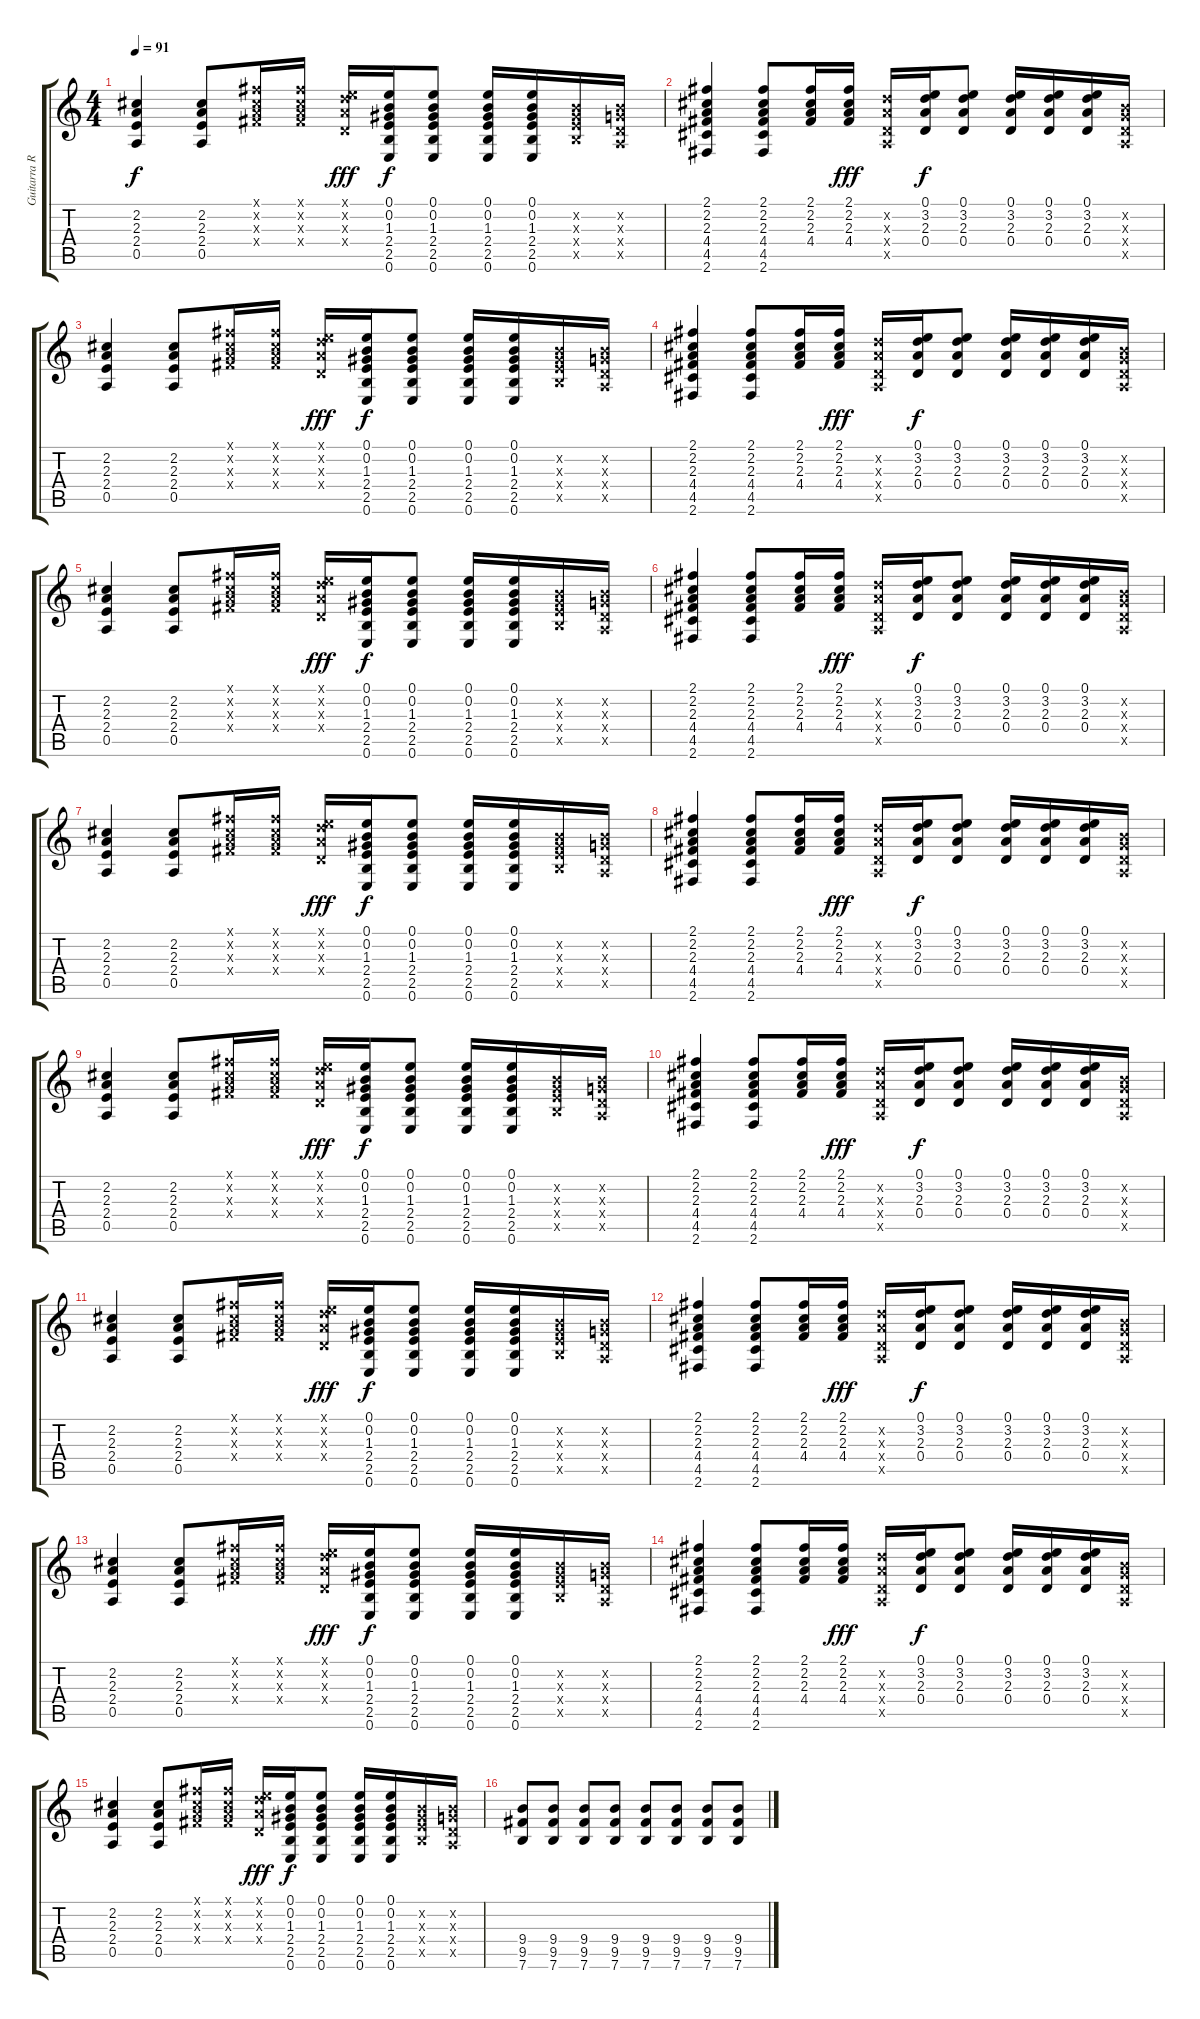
\track ("Guitarra Rítmica" "Guitarra R") {instrument electricguitarclean}
\staff {score tabs}
\tuning (E4 B3 G3 D3 A2 E2) {hide}
\ts (4 4)
\tempo 91
\clef g2
\ks c
(2.2 2.3 2.4 0.5).4{dy f} (2.2 2.3 2.4 0.5).8 (2.1{x} 2.2{x} 2.3{x} 4.4{x}).16 (2.1{x} 2.2{x} 2.3{x} 4.4{x}).16 (0.1{x} 3.2{x} 2.3{x} 0.4{x}).16{dy fff} (0.1 0.2 1.3 2.4 2.5 0.6).16{dy f} (0.1 0.2 1.3 2.4 2.5 0.6).8 (0.1 0.2 1.3 2.4 2.5 0.6).16 (0.1 0.2 1.3 2.4 2.5 0.6).16 (0.2{x} 1.3{x} 2.4{x} 2.5{x}).16 (0.2{x} 0.3{x} 0.4{x} 0.5{x}).16 |
(2.1 2.2 2.3 4.4 4.5 2.6).4 (2.1 2.2 2.3 4.4 4.5 2.6).8 (2.1 2.2 2.3 4.4).16 (2.1 2.2 2.3 4.4).16{dy fff} (3.2{x} 2.3{x} 0.4{x} 0.5{x}).16 (0.1 3.2 2.3 0.4).16{dy f} (0.1 3.2 2.3 0.4).8 (0.1 3.2 2.3 0.4).16 (0.1 3.2 2.3 0.4).16 (0.1 3.2 2.3 0.4).16 (0.2{x} 0.3{x} 0.4{x} 0.5{x}).16 |
(2.2 2.3 2.4 0.5).4 (2.2 2.3 2.4 0.5).8 (2.1{x} 2.2{x} 2.3{x} 4.4{x}).16 (2.1{x} 2.2{x} 2.3{x} 4.4{x}).16 (0.1{x} 3.2{x} 2.3{x} 0.4{x}).16{dy fff} (0.1 0.2 1.3 2.4 2.5 0.6).16{dy f} (0.1 0.2 1.3 2.4 2.5 0.6).8 (0.1 0.2 1.3 2.4 2.5 0.6).16 (0.1 0.2 1.3 2.4 2.5 0.6).16 (0.2{x} 1.3{x} 2.4{x} 2.5{x}).16 (0.2{x} 0.3{x} 0.4{x} 0.5{x}).16 |
(2.1 2.2 2.3 4.4 4.5 2.6).4 (2.1 2.2 2.3 4.4 4.5 2.6).8 (2.1 2.2 2.3 4.4).16 (2.1 2.2 2.3 4.4).16{dy fff} (3.2{x} 2.3{x} 0.4{x} 0.5{x}).16 (0.1 3.2 2.3 0.4).16{dy f} (0.1 3.2 2.3 0.4).8 (0.1 3.2 2.3 0.4).16 (0.1 3.2 2.3 0.4).16 (0.1 3.2 2.3 0.4).16 (0.2{x} 0.3{x} 0.4{x} 0.5{x}).16 |
(2.2 2.3 2.4 0.5).4 (2.2 2.3 2.4 0.5).8 (2.1{x} 2.2{x} 2.3{x} 4.4{x}).16 (2.1{x} 2.2{x} 2.3{x} 4.4{x}).16 (0.1{x} 3.2{x} 2.3{x} 0.4{x}).16{dy fff} (0.1 0.2 1.3 2.4 2.5 0.6).16{dy f} (0.1 0.2 1.3 2.4 2.5 0.6).8 (0.1 0.2 1.3 2.4 2.5 0.6).16 (0.1 0.2 1.3 2.4 2.5 0.6).16 (0.2{x} 1.3{x} 2.4{x} 2.5{x}).16 (0.2{x} 0.3{x} 0.4{x} 0.5{x}).16 |
(2.1 2.2 2.3 4.4 4.5 2.6).4 (2.1 2.2 2.3 4.4 4.5 2.6).8 (2.1 2.2 2.3 4.4).16 (2.1 2.2 2.3 4.4).16{dy fff} (3.2{x} 2.3{x} 0.4{x} 0.5{x}).16 (0.1 3.2 2.3 0.4).16{dy f} (0.1 3.2 2.3 0.4).8 (0.1 3.2 2.3 0.4).16 (0.1 3.2 2.3 0.4).16 (0.1 3.2 2.3 0.4).16 (0.2{x} 0.3{x} 0.4{x} 0.5{x}).16 |
(2.2 2.3 2.4 0.5).4 (2.2 2.3 2.4 0.5).8 (2.1{x} 2.2{x} 2.3{x} 4.4{x}).16 (2.1{x} 2.2{x} 2.3{x} 4.4{x}).16 (0.1{x} 3.2{x} 2.3{x} 0.4{x}).16{dy fff} (0.1 0.2 1.3 2.4 2.5 0.6).16{dy f} (0.1 0.2 1.3 2.4 2.5 0.6).8 (0.1 0.2 1.3 2.4 2.5 0.6).16 (0.1 0.2 1.3 2.4 2.5 0.6).16 (0.2{x} 1.3{x} 2.4{x} 2.5{x}).16 (0.2{x} 0.3{x} 0.4{x} 0.5{x}).16 |
(2.1 2.2 2.3 4.4 4.5 2.6).4 (2.1 2.2 2.3 4.4 4.5 2.6).8 (2.1 2.2 2.3 4.4).16 (2.1 2.2 2.3 4.4).16{dy fff} (3.2{x} 2.3{x} 0.4{x} 0.5{x}).16 (0.1 3.2 2.3 0.4).16{dy f} (0.1 3.2 2.3 0.4).8 (0.1 3.2 2.3 0.4).16 (0.1 3.2 2.3 0.4).16 (0.1 3.2 2.3 0.4).16 (0.2{x} 0.3{x} 0.4{x} 0.5{x}).16 |
(2.2 2.3 2.4 0.5).4 (2.2 2.3 2.4 0.5).8 (2.1{x} 2.2{x} 2.3{x} 4.4{x}).16 (2.1{x} 2.2{x} 2.3{x} 4.4{x}).16 (0.1{x} 3.2{x} 2.3{x} 0.4{x}).16{dy fff} (0.1 0.2 1.3 2.4 2.5 0.6).16{dy f} (0.1 0.2 1.3 2.4 2.5 0.6).8 (0.1 0.2 1.3 2.4 2.5 0.6).16 (0.1 0.2 1.3 2.4 2.5 0.6).16 (0.2{x} 1.3{x} 2.4{x} 2.5{x}).16 (0.2{x} 0.3{x} 0.4{x} 0.5{x}).16 |
(2.1 2.2 2.3 4.4 4.5 2.6).4 (2.1 2.2 2.3 4.4 4.5 2.6).8 (2.1 2.2 2.3 4.4).16 (2.1 2.2 2.3 4.4).16{dy fff} (3.2{x} 2.3{x} 0.4{x} 0.5{x}).16 (0.1 3.2 2.3 0.4).16{dy f} (0.1 3.2 2.3 0.4).8 (0.1 3.2 2.3 0.4).16 (0.1 3.2 2.3 0.4).16 (0.1 3.2 2.3 0.4).16 (0.2{x} 0.3{x} 0.4{x} 0.5{x}).16 |
(2.2 2.3 2.4 0.5).4 (2.2 2.3 2.4 0.5).8 (2.1{x} 2.2{x} 2.3{x} 4.4{x}).16 (2.1{x} 2.2{x} 2.3{x} 4.4{x}).16 (0.1{x} 3.2{x} 2.3{x} 0.4{x}).16{dy fff} (0.1 0.2 1.3 2.4 2.5 0.6).16{dy f} (0.1 0.2 1.3 2.4 2.5 0.6).8 (0.1 0.2 1.3 2.4 2.5 0.6).16 (0.1 0.2 1.3 2.4 2.5 0.6).16 (0.2{x} 1.3{x} 2.4{x} 2.5{x}).16 (0.2{x} 0.3{x} 0.4{x} 0.5{x}).16 |
(2.1 2.2 2.3 4.4 4.5 2.6).4 (2.1 2.2 2.3 4.4 4.5 2.6).8 (2.1 2.2 2.3 4.4).16 (2.1 2.2 2.3 4.4).16{dy fff} (3.2{x} 2.3{x} 0.4{x} 0.5{x}).16 (0.1 3.2 2.3 0.4).16{dy f} (0.1 3.2 2.3 0.4).8 (0.1 3.2 2.3 0.4).16 (0.1 3.2 2.3 0.4).16 (0.1 3.2 2.3 0.4).16 (0.2{x} 0.3{x} 0.4{x} 0.5{x}).16 |
(2.2 2.3 2.4 0.5).4 (2.2 2.3 2.4 0.5).8 (2.1{x} 2.2{x} 2.3{x} 4.4{x}).16 (2.1{x} 2.2{x} 2.3{x} 4.4{x}).16 (0.1{x} 3.2{x} 2.3{x} 0.4{x}).16{dy fff} (0.1 0.2 1.3 2.4 2.5 0.6).16{dy f} (0.1 0.2 1.3 2.4 2.5 0.6).8 (0.1 0.2 1.3 2.4 2.5 0.6).16 (0.1 0.2 1.3 2.4 2.5 0.6).16 (0.2{x} 1.3{x} 2.4{x} 2.5{x}).16 (0.2{x} 0.3{x} 0.4{x} 0.5{x}).16 |
(2.1 2.2 2.3 4.4 4.5 2.6).4 (2.1 2.2 2.3 4.4 4.5 2.6).8 (2.1 2.2 2.3 4.4).16 (2.1 2.2 2.3 4.4).16{dy fff} (3.2{x} 2.3{x} 0.4{x} 0.5{x}).16 (0.1 3.2 2.3 0.4).16{dy f} (0.1 3.2 2.3 0.4).8 (0.1 3.2 2.3 0.4).16 (0.1 3.2 2.3 0.4).16 (0.1 3.2 2.3 0.4).16 (0.2{x} 0.3{x} 0.4{x} 0.5{x}).16 |
(2.2 2.3 2.4 0.5).4 (2.2 2.3 2.4 0.5).8 (2.1{x} 2.2{x} 2.3{x} 4.4{x}).16 (2.1{x} 2.2{x} 2.3{x} 4.4{x}).16 (0.1{x} 3.2{x} 2.3{x} 0.4{x}).16{dy fff} (0.1 0.2 1.3 2.4 2.5 0.6).16{dy f} (0.1 0.2 1.3 2.4 2.5 0.6).8 (0.1 0.2 1.3 2.4 2.5 0.6).16 (0.1 0.2 1.3 2.4 2.5 0.6).16 (0.2{x} 1.3{x} 2.4{x} 2.5{x}).16 (0.2{x} 0.3{x} 0.4{x} 0.5{x}).16 |
(9.4 9.5 7.6).8{volume 13 instrument distortionguitar} (9.4 9.5 7.6).8 (9.4 9.5 7.6).8 (9.4 9.5 7.6).8 (9.4 9.5 7.6).8 (9.4 9.5 7.6).8 (9.4 9.5 7.6).8 (9.4 9.5 7.6).8
